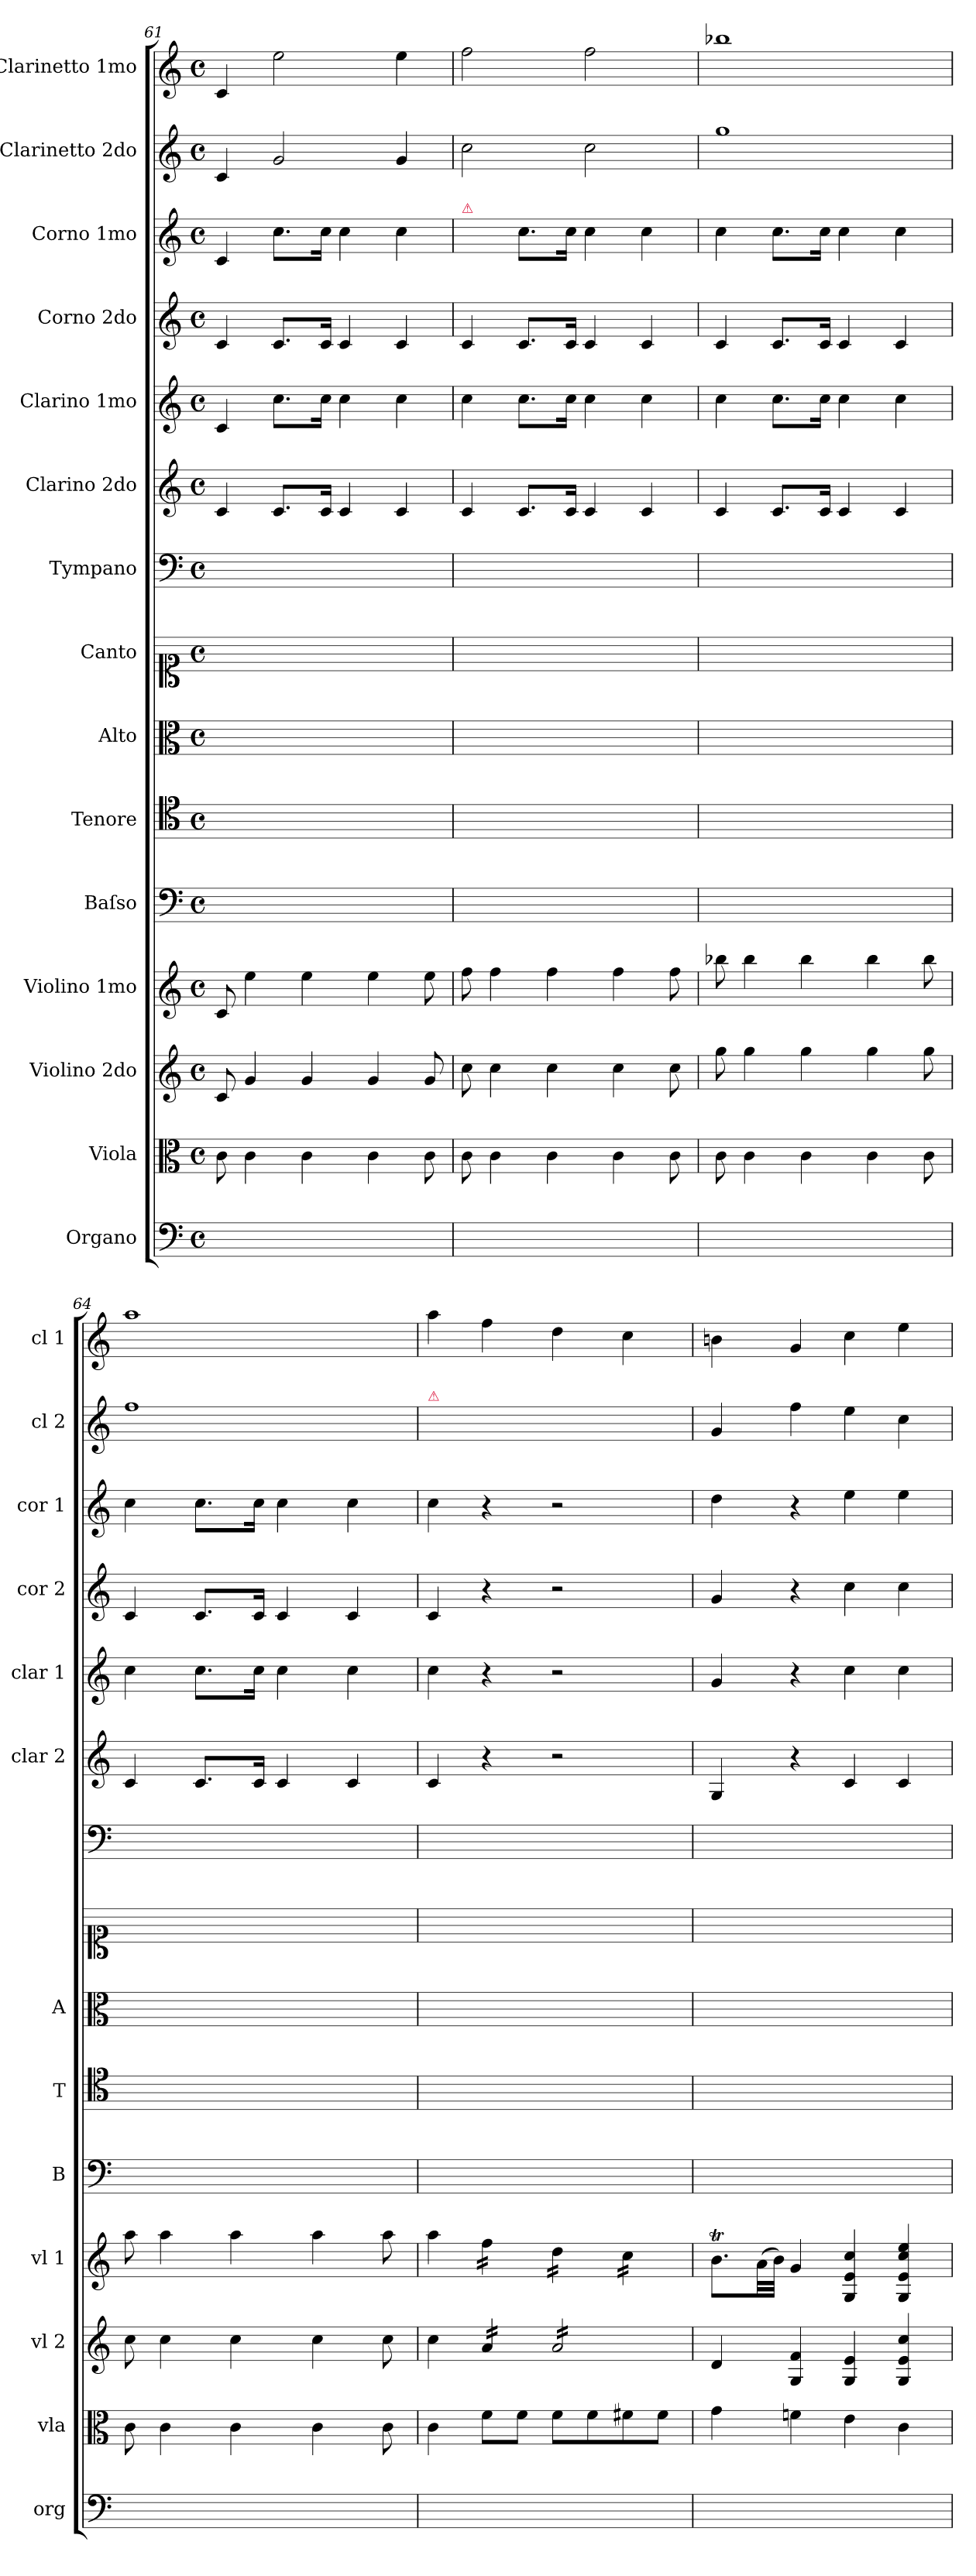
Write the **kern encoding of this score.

**kern	**kern	**kern	**kern	**kern	**kern	**kern	**kern	**kern	**kern	**kern	**kern	**kern	**kern	**kern
*part15	*part14	*part13	*part12	*part11	*part10	*part9	*part8	*part7	*part6	*part5	*part4	*part3	*part2	*part1
*staff15	*staff14	*staff13	*staff12	*staff11	*staff10	*staff9	*staff8	*staff7	*staff6	*staff5	*staff4	*staff3	*staff2	*staff1
*I"Organo	*I"Viola	*I"Violino 2do	*I"Violino 1mo	*I"Baſso	*I"Tenore	*I"Alto	*I"Canto	*I"Tympano	*I"Clarino 2do	*I"Clarino 1mo	*I"Corno 2do	*I"Corno 1mo	*I"Clarinetto 2do	*I"Clarinetto 1mo
*I'org	*I'vla	*I'vl 2	*I'vl 1	*I'B	*I'T	*I'A	*	*	*I'clar 2	*I'clar 1	*I'cor 2	*I'cor 1	*I'cl 2	*I'cl 1
*clefF4	*clefC3	*clefG2	*clefG2	*clefF4	*clefC4	*clefC3	*clefC1	*clefF4	*clefG2	*clefG2	*clefG2	*clefG2	*clefG2	*clefG2
*k[]	*k[]	*k[]	*k[]	*k[]	*k[]	*k[]	*k[]	*k[]	*k[]	*k[]	*k[]	*k[]	*k[]	*k[]
*C:	*C:	*C:	*C:	*C:	*C:	*C:	*C:	*C:	*C:	*C:	*C:	*C:	*C:	*C:
*M4/4	*M4/4	*M4/4	*M4/4	*M4/4	*M4/4	*M4/4	*M4/4	*M4/4	*M4/4	*M4/4	*M4/4	*M4/4	*M4/4	*M4/4
*met(c)	*met(c)	*met(c)	*met(c)	*met(c)	*met(c)	*met(c)	*met(c)	*met(c)	*met(c)	*met(c)	*met(c)	*met(c)	*met(c)	*met(c)
=61	=61	=61	=61	=61	=61	=61	=61	=61	=61	=61	=61	=61	=61	=61
1ryy	8c\	8c/	8c/	1ryy	1ryy	1ryy	1ryy	1ryy	4c/	4c/	4c/	4c/	4c/	4c/
.	4c\	4g/	4ee\	.	.	.	.	.	.	.	.	.	.	.
.	.	.	.	.	.	.	.	.	8.c/L	8.cc\L	8.c/L	8.cc\L	2g/	2ee\
.	4c\	4g/	4ee\	.	.	.	.	.	.	.	.	.	.	.
.	.	.	.	.	.	.	.	.	16c/Jk	16cc\Jk	16c/Jk	16cc\Jk	.	.
.	.	.	.	.	.	.	.	.	4c/	4cc\	4c/	4cc\	.	.
.	4c\	4g/	4ee\	.	.	.	.	.	.	.	.	.	.	.
.	.	.	.	.	.	.	.	.	4c/	4cc\	4c/	4cc\	4g/	4ee\
.	8c\	8g/	8ee\	.	.	.	.	.	.	.	.	.	.	.
=62	=62	=62	=62	=62	=62	=62	=62	=62	=62	=62	=62	=62	=62	=62
!	!	!	!	!	!	!	!	!	!	!	!	!LO:TX:a:color=crimson:t=⚠	!	!
1ryy	8c\	8cc\	8ff\	1ryy	1ryy	1ryy	1ryy	1ryy	4c/	4cc\	4c/	4cc\yy	2cc\	2ff\
.	4c\	4cc\	4ff\	.	.	.	.	.	.	.	.	.	.	.
.	.	.	.	.	.	.	.	.	8.c/L	8.cc\L	8.c/L	8.cc\L	.	.
.	4c\	4cc\	4ff\	.	.	.	.	.	.	.	.	.	.	.
.	.	.	.	.	.	.	.	.	16c/Jk	16cc\Jk	16c/Jk	16cc\Jk	.	.
.	.	.	.	.	.	.	.	.	4c/	4cc\	4c/	4cc\	2cc\	2ff\
.	4c\	4cc\	4ff\	.	.	.	.	.	.	.	.	.	.	.
.	.	.	.	.	.	.	.	.	4c/	4cc\	4c/	4cc\	.	.
.	8c\	8cc\	8ff\	.	.	.	.	.	.	.	.	.	.	.
=63	=63	=63	=63	=63	=63	=63	=63	=63	=63	=63	=63	=63	=63	=63
1ryy	8c\	8gg\	8bb-X\	1ryy	1ryy	1ryy	1ryy	1ryy	4c/	4cc\	4c/	4cc\	1gg\	1bb-X\
.	4c\	4gg\	4bb-\	.	.	.	.	.	.	.	.	.	.	.
.	.	.	.	.	.	.	.	.	8.c/L	8.cc\L	8.c/L	8.cc\L	.	.
.	4c\	4gg\	4bb-\	.	.	.	.	.	.	.	.	.	.	.
.	.	.	.	.	.	.	.	.	16c/Jk	16cc\Jk	16c/Jk	16cc\Jk	.	.
.	.	.	.	.	.	.	.	.	4c/	4cc\	4c/	4cc\	.	.
.	4c\	4gg\	4bb-\	.	.	.	.	.	.	.	.	.	.	.
.	.	.	.	.	.	.	.	.	4c/	4cc\	4c/	4cc\	.	.
.	8c\	8gg\	8bb-\	.	.	.	.	.	.	.	.	.	.	.
=64	=64	=64	=64	=64	=64	=64	=64	=64	=64	=64	=64	=64	=64	=64
1ryy	8c\	8cc\	8aa\	1ryy	1ryy	1ryy	1ryy	1ryy	4c/	4cc\	4c/	4cc\	1ff\	1aa\
.	4c\	4cc\	4aa\	.	.	.	.	.	.	.	.	.	.	.
.	.	.	.	.	.	.	.	.	8.c/L	8.cc\L	8.c/L	8.cc\L	.	.
.	4c\	4cc\	4aa\	.	.	.	.	.	.	.	.	.	.	.
.	.	.	.	.	.	.	.	.	16c/Jk	16cc\Jk	16c/Jk	16cc\Jk	.	.
.	.	.	.	.	.	.	.	.	4c/	4cc\	4c/	4cc\	.	.
.	4c\	4cc\	4aa\	.	.	.	.	.	.	.	.	.	.	.
.	.	.	.	.	.	.	.	.	4c/	4cc\	4c/	4cc\	.	.
.	8c\	8cc\	8aa\	.	.	.	.	.	.	.	.	.	.	.
=65	=65	=65	=65	=65	=65	=65	=65	=65	=65	=65	=65	=65	=65	=65
!	!	!	!	!	!	!	!	!	!	!	!	!	!LO:TX:a:color=crimson:t=⚠	!
1ryy	4c\	4cc\	4aa\	1ryy	1ryy	1ryy	1ryy	1ryy	4c/	4cc\	4c/	4cc\	1ryy	4aa\
*	*	*tremolo	*	*	*	*	*	*	*	*	*	*	*	*
*	*	*	*tremolo	*	*	*	*	*	*	*	*	*	*	*
.	8f\L	16a/LL	16ff\LL	.	.	.	.	.	4r	4r	4r	4r	.	4ff\
.	.	16a/	16ff\	.	.	.	.	.	.	.	.	.	.	.
.	8f\J	16a/	16ff\	.	.	.	.	.	.	.	.	.	.	.
.	.	16a/JJ	16ff\JJ	.	.	.	.	.	.	.	.	.	.	.
.	8f\L	16a/LL	16dd\LL	.	.	.	.	.	2r	2r	2r	2r	.	4dd\
.	.	16a/	16dd\	.	.	.	.	.	.	.	.	.	.	.
.	8f\	16a/	16dd\	.	.	.	.	.	.	.	.	.	.	.
.	.	16a/	16dd\JJ	.	.	.	.	.	.	.	.	.	.	.
.	8f#X\	16a/	16cc\LL	.	.	.	.	.	.	.	.	.	.	4cc\
.	.	16a/	16cc\	.	.	.	.	.	.	.	.	.	.	.
.	8f#\J	16a/	16cc\	.	.	.	.	.	.	.	.	.	.	.
.	.	16a/JJ	16cc\JJ	.	.	.	.	.	.	.	.	.	.	.
*	*	*	*Xtremolo	*	*	*	*	*	*	*	*	*	*	*
*	*	*Xtremolo	*	*	*	*	*	*	*	*	*	*	*	*
=66	=66	=66	=66	=66	=66	=66	=66	=66	=66	=66	=66	=66	=66	=66
1ryy	4g\	4d/	8.bt\L	1ryy	1ryy	1ryy	1ryy	1ryy	4G/	4g/	4g/	4dd\	4g/	4bn\
.	.	.	(32a\LL	.	.	.	.	.	.	.	.	.	.	.
.	.	.	32b\JJJ)	.	.	.	.	.	.	.	.	.	.	.
.	4fn\	4G/ 4f/	4g/	.	.	.	.	.	4r	4r	4r	4r	4ff\	4g/
.	4e\	4G/ 4e/	4G/ 4e/ 4cc/	.	.	.	.	.	4c/	4cc\	4cc\	4ee\	4ee\	4cc\
.	4c\	4G/ 4e/ 4cc/	4G/ 4e/ 4cc/ 4ee/	.	.	.	.	.	4c/	4cc\	4cc\	4ee\	4cc\	4ee\
=	=	=	=	=	=	=	=	=	=	=	=	=	=	=
*-	*-	*-	*-	*-	*-	*-	*-	*-	*-	*-	*-	*-	*-	*-
